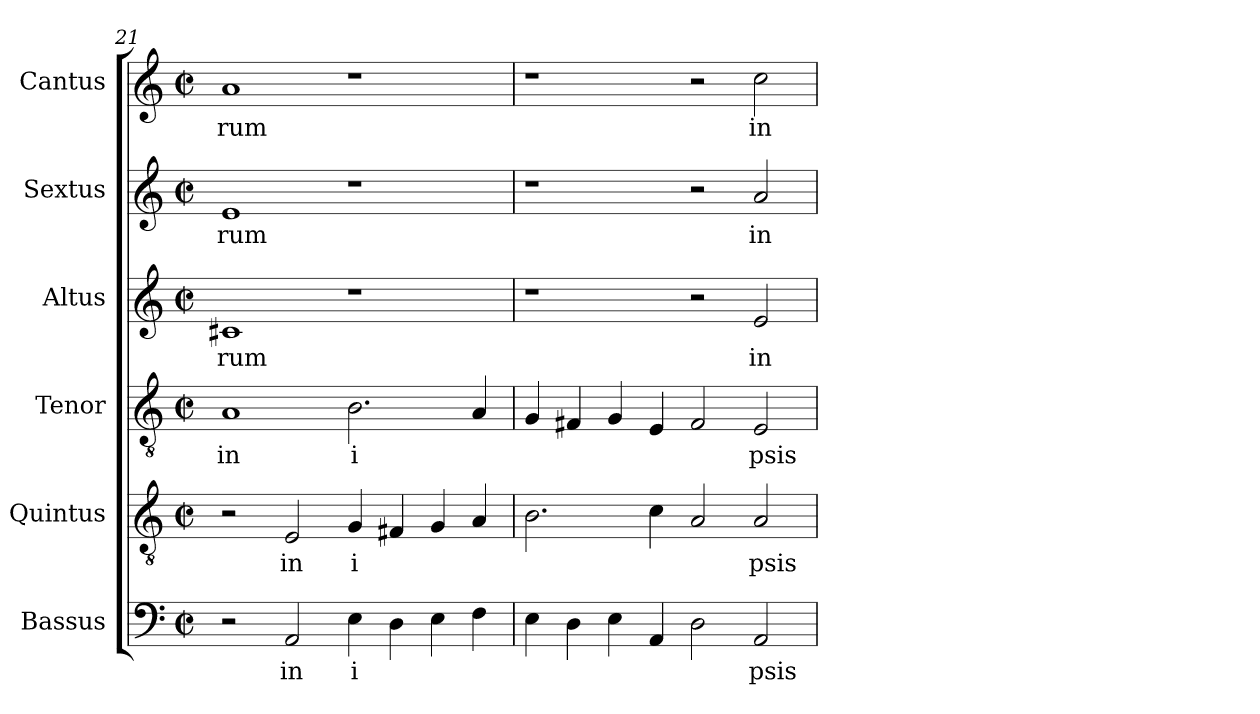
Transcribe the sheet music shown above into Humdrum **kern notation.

**kern	**text	**kern	**text	**kern	**text	**kern	**text	**kern	**text	**kern	**text
*part6	*part6	*part5	*part5	*part4	*part4	*part3	*part3	*part2	*part2	*part1	*part1
*staff6	*staff6	*staff5	*staff5	*staff4	*staff4	*staff3	*staff3	*staff2	*staff2	*staff1	*staff1
*I"Bassus	*	*I"Quintus	*	*I"Tenor	*	*I"Altus	*	*I"Sextus	*	*I"Cantus	*
*clefF4	*	*clefGv2	*	*clefGv2	*	*clefG2	*	*clefG2	*	*clefG2	*
*k[]	*	*k[]	*	*k[]	*	*k[]	*	*k[]	*	*k[]	*
*C:	*	*C:	*	*C:	*	*C:	*	*C:	*	*C:	*
*M2/2	*	*M2/2	*	*M2/2	*	*M2/2	*	*M2/2	*	*M2/2	*
*met(c|)	*	*met(c|)	*	*met(c|)	*	*met(c|)	*	*met(c|)	*	*met(c|)	*
=21	=21	=21	=21	=21	=21	=21	=21	=21	=21	=21	=21
!	!	!	!	!	!LO:LY:b	!	!LO:LY:b:cj	!	!LO:LY:b:cj	!	!LO:LY:b:cj
2r	.	2r	.	1A	in	1c#X	-rum	1e	rum	1a	-rum
!	!LO:LY:b:cj	!	!LO:LY:b:cj	!	!	!	!	!	!	!	!
2AA/	in	2E/	in	.	.	.	.	.	.	.	.
!	!LO:LY:b:cj	!	!LO:LY:b:cj	!	!LO:LY:b	!	!	!	!	!	!
4E\	i	4G/	i	2.B\	i	1r	.	1r	.	1r	.
!	!LO:LY:b:cj	!	!LO:LY:b:cj	!	!	!	!	!	!	!	!
4D\	.	4F#X/	.	.	.	.	.	.	.	.	.
!	!LO:LY:b:cj	!	!LO:LY:b:cj	!	!	!	!	!	!	!	!
4E\	.	4G/	.	.	.	.	.	.	.	.	.
!	!LO:LY:b:cj	!	!LO:LY:b:cj	!	!LO:LY:b	!	!	!	!	!	!
4F\	.	4A/	.	4A/	.	.	.	.	.	.	.
=22	=22	=22	=22	=22	=22	=22	=22	=22	=22	=22	=22
!	!LO:LY:b:cj	!	!LO:LY:b:cj	!	!LO:LY:b	!	!	!	!	!	!
4E\	.	2.B\	.	4G/	.	1r	.	1r	.	1r	.
!	!LO:LY:b:cj	!	!	!	!LO:LY:b	!	!	!	!	!	!
4D\	.	.	.	4F#X/	.	.	.	.	.	.	.
!	!LO:LY:b:cj	!	!	!	!LO:LY:b	!	!	!	!	!	!
4E\	.	.	.	4G/	.	.	.	.	.	.	.
!	!LO:LY:b:cj	!	!LO:LY:b:cj	!	!LO:LY:b	!	!	!	!	!	!
4AA/	.	4c\	.	4E/	.	.	.	.	.	.	.
!	!LO:LY:b:cj	!	!LO:LY:b:cj	!	!LO:LY:b	!	!	!	!	!	!
2D\	.	2A/	.	2F#/	.	2r	.	2r	.	2r	.
!	!LO:LY:b:cj	!	!LO:LY:b:cj	!	!LO:LY:b	!	!LO:LY:b:cj	!	!LO:LY:b:cj	!	!LO:LY:b:cj
2AA/	psis	2A/	psis	2E/	psis	2e/	in	2a/	in	2cc\	in
=	=	=	=	=	=	=	=	=	=	=	=
*-	*-	*-	*-	*-	*-	*-	*-	*-	*-	*-	*-
